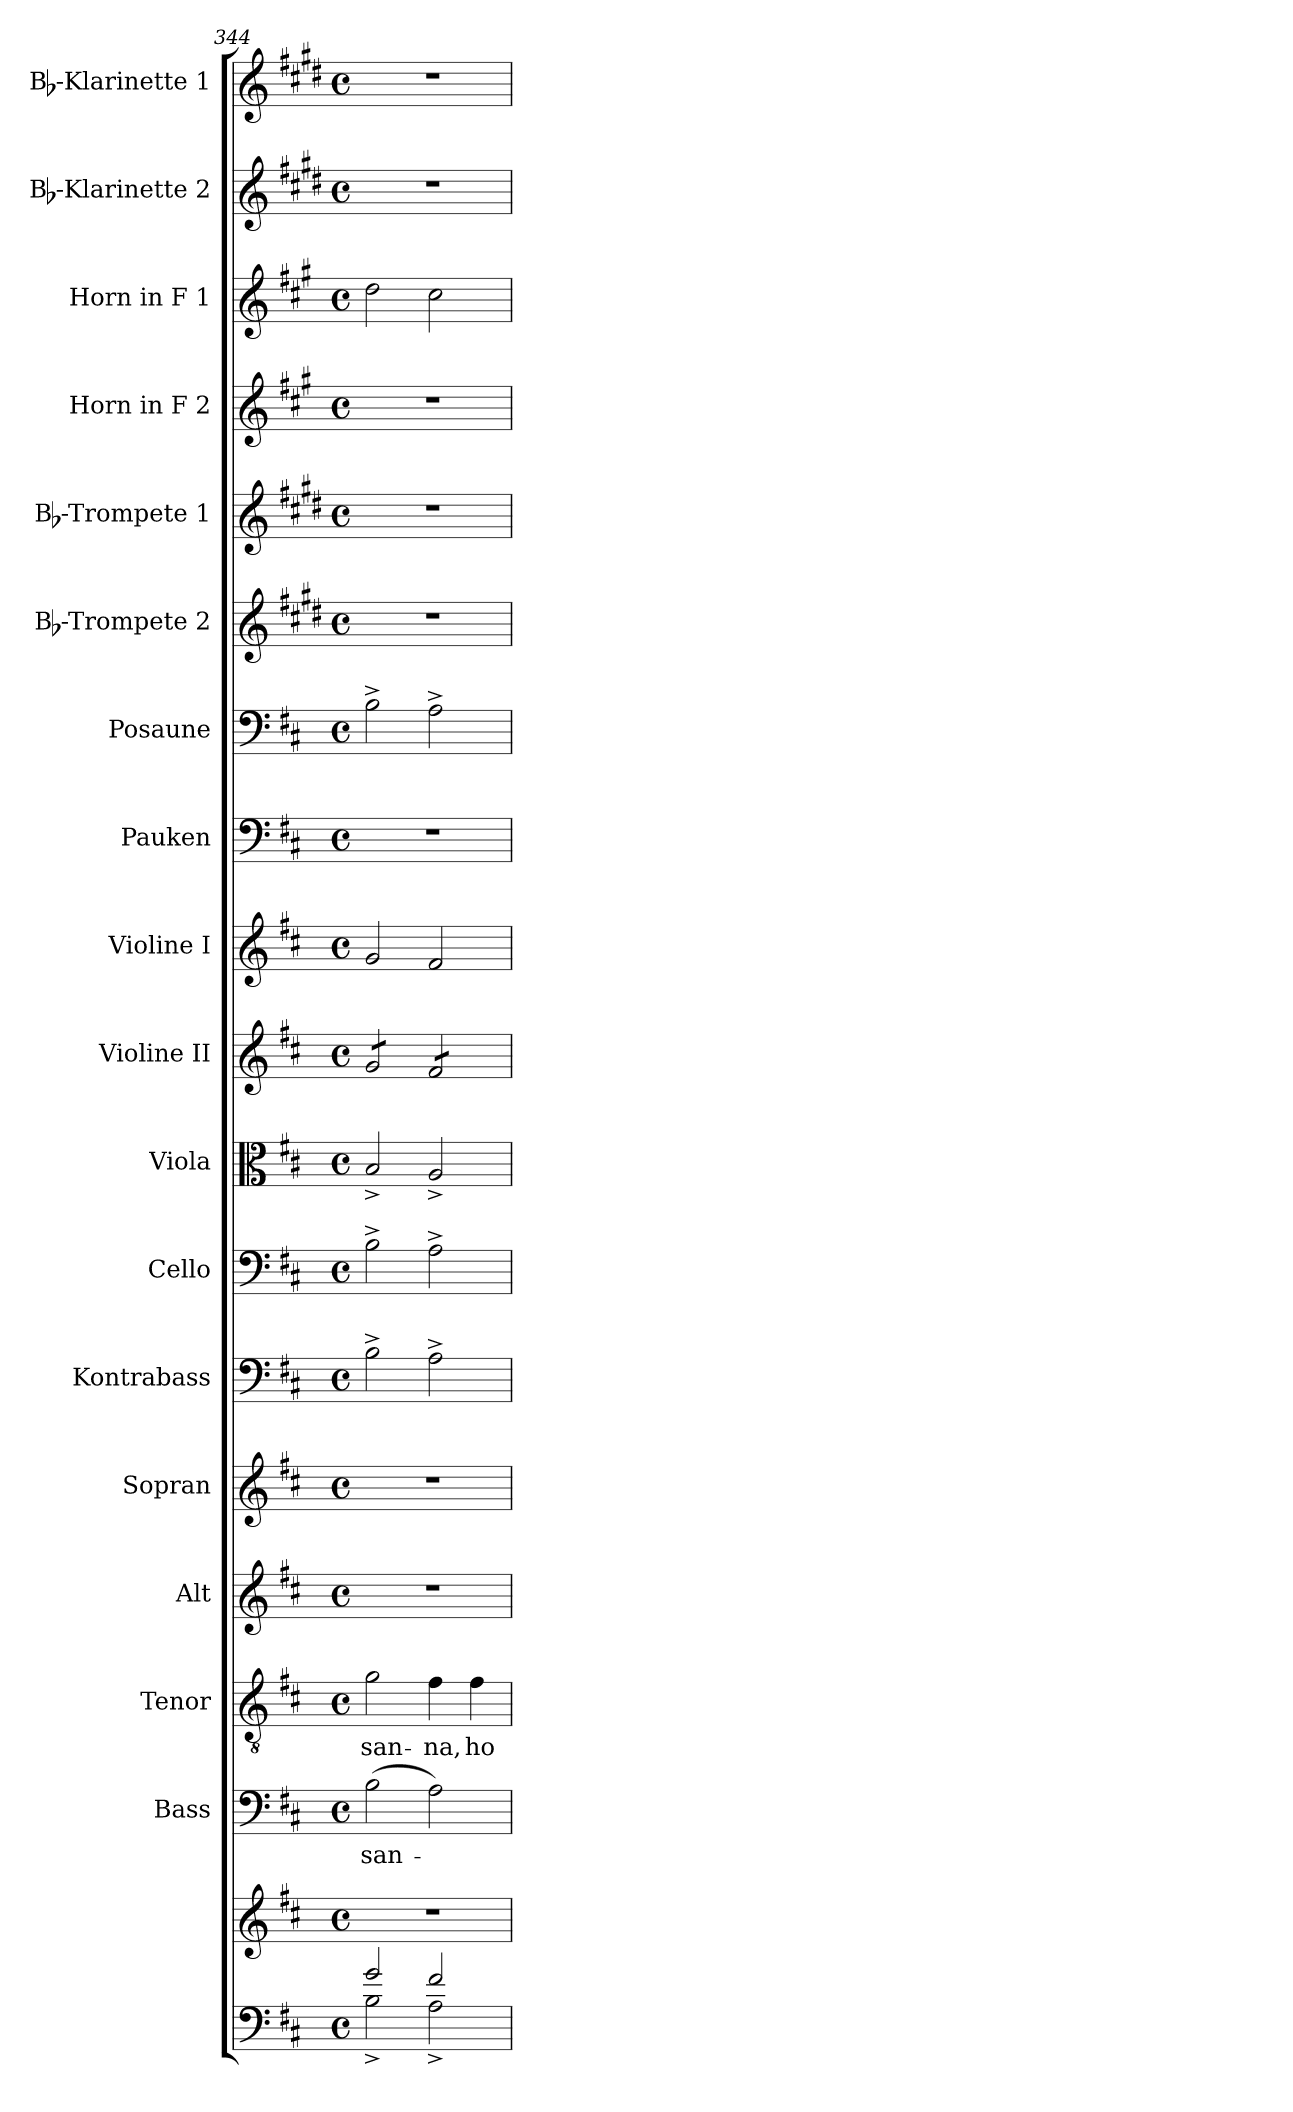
**kern	**kern	**kern	**text	**kern	**text	**kern	**kern	**kern	**kern	**kern	**kern	**kern	**kern	**kern	**kern	**kern	**kern	**kern	**kern	**kern
*part18	*part18	*part17	*part17	*part16	*part16	*part15	*part14	*part13	*part12	*part11	*part10	*part9	*part8	*part7	*part6	*part5	*part4	*part3	*part2	*part1
*staff19	*staff18	*staff17	*staff17	*staff16	*staff16	*staff15	*staff14	*staff13	*staff12	*staff11	*staff10	*staff9	*staff8	*staff7	*staff6	*staff5	*staff4	*staff3	*staff2	*staff1
*	*	*I"Bass	*	*I"Tenor	*	*I"Alt	*I"Sopran	*I"Kontrabass	*I"Cello	*I"Viola	*I"Violine II	*I"Violine I	*I"Pauken	*I"Posaune	*I"Bb-Trompete 2	*I"Bb-Trompete 1	*I"Horn in F 2	*I"Horn in F 1	*I"Bb-Klarinette 2	*I"Bb-Klarinette 1
*	*	*I'B.	*	*I'T.	*	*I'A.	*I'S.	*I'Kb.	*	*I'Vla.	*I'Vl. II	*I'Vl. I	*I'Pk.	*I'Pos.	*I'Bb Trp. 2	*I'Bb Trp. 1	*	*	*I'Bb Kl. 2	*I'Bb Kl. 1
*clefF4	*clefG2	*clefF4	*	*clefGv2	*	*clefG2	*clefG2	*clefF4	*clefF4	*clefC3	*clefG2	*clefG2	*clefF4	*clefF4	*clefG2	*clefG2	*clefG2	*clefG2	*clefG2	*clefG2
*	*	*	*	*	*	*	*	*ITrd7c12	*	*	*	*	*	*	*ITrd1c2	*ITrd1c2	*ITrd4c7	*ITrd4c7	*ITrd1c2	*ITrd1c2
*k[f#c#]	*k[f#c#]	*k[f#c#]	*	*k[f#c#]	*	*k[f#c#]	*k[f#c#]	*k[f#c#]	*k[f#c#]	*k[f#c#]	*k[f#c#]	*k[f#c#]	*k[f#c#]	*k[f#c#]	*k[f#c#]	*k[f#c#]	*k[f#c#]	*k[f#c#]	*k[f#c#]	*k[f#c#]
*D:	*D:	*D:	*	*D:	*	*D:	*D:	*D:	*D:	*D:	*D:	*D:	*D:	*D:	*D:	*D:	*D:	*D:	*D:	*D:
*M4/4	*M4/4	*M4/4	*	*M4/4	*	*M4/4	*M4/4	*M4/4	*M4/4	*M4/4	*M4/4	*M4/4	*M4/4	*M4/4	*M4/4	*M4/4	*M4/4	*M4/4	*M4/4	*M4/4
*met(c)	*met(c)	*met(c)	*	*met(c)	*	*met(c)	*met(c)	*met(c)	*met(c)	*met(c)	*met(c)	*met(c)	*met(c)	*met(c)	*met(c)	*met(c)	*met(c)	*met(c)	*met(c)	*met(c)
=344	=344	=344	=344	=344	=344	=344	=344	=344	=344	=344	=344	=344	=344	=344	=344	=344	=344	=344	=344	=344
*^	*	*	*	*	*	*	*	*	*	*	*	*	*	*	*	*	*	*	*	*
!	!	!	!	!LO:LY:b	!	!LO:LY:b	!	!	!	!	!	!	!	!	!	!	!	!	!	!	!
*	*	*	*	*	*	*	*	*	*	*	*	*tremolo	*	*	*	*	*	*	*	*	*
2g/	2B^<\	1r	(>2B\	-san-	2g\	-san-	1r	1r	2BB^>\	2B^>\	2B^</	8g/L	2g/	1r	2B^>\	1r	1r	1r	2g\	1r	1r
.	.	.	.	.	.	.	.	.	.	.	.	8g/	.	.	.	.	.	.	.	.	.
.	.	.	.	.	.	.	.	.	.	.	.	8g/	.	.	.	.	.	.	.	.	.
.	.	.	.	.	.	.	.	.	.	.	.	8g/J	.	.	.	.	.	.	.	.	.
!	!	!	!	!	!	!LO:LY:b	!	!	!	!	!	!	!	!	!	!	!	!	!	!	!
2f#/	2A^<\	.	2A\)	.	4f#\	-na,	.	.	2AA^>\	2A^>\	2A^</	8f#/L	2f#/	.	2A^>\	.	.	.	2f#\	.	.
.	.	.	.	.	.	.	.	.	.	.	.	8f#/	.	.	.	.	.	.	.	.	.
!	!	!	!	!	!	!LO:LY:b	!	!	!	!	!	!	!	!	!	!	!	!	!	!	!
.	.	.	.	.	4f#\	ho-	.	.	.	.	.	8f#/	.	.	.	.	.	.	.	.	.
.	.	.	.	.	.	.	.	.	.	.	.	8f#/J	.	.	.	.	.	.	.	.	.
*	*	*	*	*	*	*	*	*	*	*	*	*Xtremolo	*	*	*	*	*	*	*	*	*
*v	*v	*	*	*	*	*	*	*	*	*	*	*	*	*	*	*	*	*	*	*	*
=	=	=	=	=	=	=	=	=	=	=	=	=	=	=	=	=	=	=	=	=
*-	*-	*-	*-	*-	*-	*-	*-	*-	*-	*-	*-	*-	*-	*-	*-	*-	*-	*-	*-	*-
